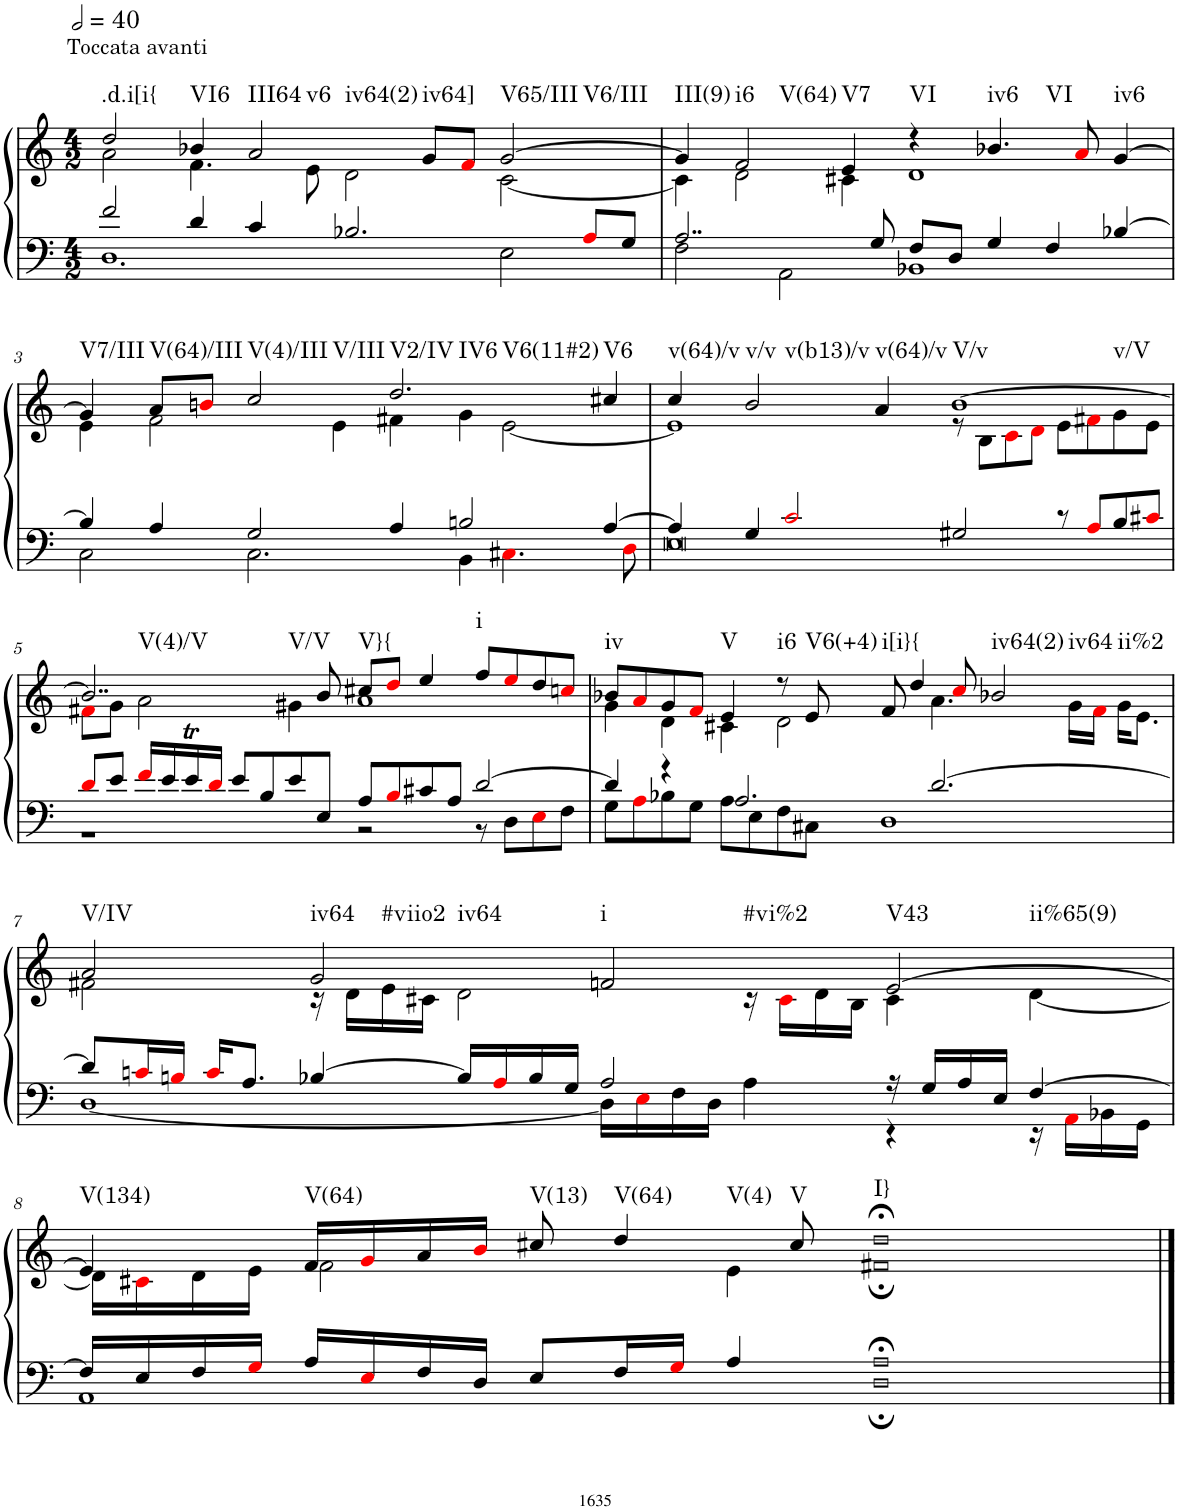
**kern	**kern	**harte
*part1	*part1	*part1
*staff2	*staff1	*
*I"Organ	*	*
*clefF4	*clefG2	*
*k[]	*k[]	*
*M4/2	*M4/2	*
*MM80	*MM80	*
=1	=1	=1
*^	*^	*
!	!	!LO:TX:a:t=Toccata avanti	!	!LO:H:kt=.d.i[i{
2f/	1.D	2dd/	2a\	N
!	!	!	!	!LO:H:kt=VI6
4d/	.	4b-X/	4.f\	N
!	!	!	!	!LO:H:n=1:kt=III64
!	!	!	!	!LO:H:n=2:kt=v6
!	!	!	!	!LO:H:n=3:kt=iv64(2)
4c/	.	2a/	.	N N N
.	.	.	8e\	.
2.B-X/	.	.	2d\	.
!	!	!	!	!LO:H:kt=iv64]
.	.	8g/L	.	N
.	.	8fi/J	.	.
!	!	!	!	!LO:H:n=1:kt=V65/III
!	!	!	!	!LO:H:n=2:kt=V6/III
.	2E\	[2g/	[2c\	N N
8Ai/L	.	.	.	.
8G/J	.	.	.	.
=2	=2	=2	=2	=2
!	!	!	!	!LO:H:kt=III(9)
2..A/	2F\	4g/]	4c\]	N
!	!	!	!	!LO:H:n=1:kt=i6
!	!	!	!	!LO:H:n=2:kt=V(64)
.	.	2f/	2d\	N N
.	2AA\	.	.	.
!	!	!	!	!LO:H:kt=V7
.	.	4e/	4c#X\	N
8G/	.	.	.	.
!	!	!	!	!LO:H:kt=VI
8F/L	1BB-X	4r	1d	N
8D/J	.	.	.	.
!	!	!	!	!LO:H:n=1:kt=iv6
!	!	!	!	!LO:H:n=2:kt=VI
4G/	.	4.b-X/	.	N N
4F/	.	.	.	.
.	.	8ai/	.	.
!	!	!	!	!LO:H:kt=iv6
[4B-X/	.	[4g/	.	N
!!LO:LB:g=z	!!
=3	=3	=3	=3	=3
!	!	!	!	!LO:H:kt=V7/III
4B-/]	2C\	4g/]	4e\	N
!	!	!	!	!LO:H:kt=V(64)/III
4A/	.	8a/L	2f\	N
.	.	8bni/J	.	.
!	!	!	!	!LO:H:n=1:kt=V(4)/III
!	!	!	!	!LO:H:n=2:kt=V/III
2G/	2.C\	2cc/	.	N N
.	.	.	4e\	.
!	!	!	!	!LO:H:n=1:kt=V2/IV
!	!	!	!	!LO:H:n=2:kt=IV6
!	!	!	!	!LO:H:n=3:kt=V6(11#2)
4A/	.	2.dd/	4f#X\	N N N
2Bn/	4BB\	.	4g\	.
.	4.C#Xi\	.	[2e\	.
!	!	!	!	!LO:H:kt=V6
[4A/	.	4cc#X/	.	N
.	8Di\	.	.	.
=4	=4	=4	=4	=4
!	!	!	!	!LO:H:kt=v(64)/v
4A/]	0E	4cc/	1e]	N
!	!	!	!	!LO:H:n=1:kt=v/v
!	!	!	!	!LO:H:n=2:kt=v(b13)/v
4G/	.	2b/	.	N N
2ci/	.	.	.	.
!	!	!	!	!LO:H:kt=v(64)/v
.	.	4a/	.	N
!	!	!	!	!LO:H:n=1:kt=V/v
!	!	!	!	!LO:H:n=2:kt=v/V
2G#X/	.	[1b	8r	N N
.	.	.	8B\L	.
.	.	.	8ci\	.
.	.	.	8di\J	.
8r	.	.	8e\L	.
8Ai/L	.	.	8f#Xi\	.
8B/	.	.	8g\	.
8c#Xi/J	.	.	8e\J	.
!!LO:LB:g=z	!!
=5	=5	=5	=5	=5
!	!	!	!	!LO:H:n=1:kt=V(4)/V
!	!	!	!	!LO:H:n=2:kt=V/V
8di/L	1r	2..b/]	8f#Xi\L	N N
8e/J	.	.	8g\J	.
16fi/LL	.	.	2a\	.
16e/	.	.	.	.
16et/	.	.	.	.
16di/JJ	.	.	.	.
8e/L	.	.	.	.
8B/	.	.	.	.
8e/	.	.	4g#X\	.
8E/J	.	8b/	.	.
!	!	!	!	!LO:H:kt=V}{
8A/L	2r	8cc#X/L	1a	N
8Bi/	.	8ddi/J	.	.
8c#X/	.	4ee/	.	.
8A/J	.	.	.	.
!	!	!	!	!LO:H:kt=i
[2d/	8r	8ff/L	.	N
.	8D\L	8eei/	.	.
.	8Ei\	8dd/	.	.
.	8F\J	8ccni/J	.	.
=6	=6	=6	=6	=6
!	!	!	!	!LO:H:kt=iv
4d/]	8G\L	8b-X/L	4g\	N
.	8Ai\	8ai/	.	.
4r	8B-X\	8g/	4d\	.
.	8G\J	8fi/J	.	.
!	!	!	!	!LO:H:kt=V
2.A/	8A\L	4e/	4c#X\	N
.	8E\	.	.	.
!	!	!	!	!LO:H:kt=i6
.	8F\	8r	2d\	N
!	!	!	!	!LO:H:kt=V6(+4)
.	8C#X\J	8e/	.	N
!	!	!	!	!LO:H:kt=i[i}{
.	1D	8f/	.	N
.	.	4dd/	.	.
[2.d/	.	.	4.a\	.
.	.	8cci/	.	.
!	!	!	!	!LO:H:n=1:kt=iv64(2)
!	!	!	!	!LO:H:n=2:kt=iv64
!	!	!	!	!LO:H:n=3:kt=ii%2
.	.	2b-X/	.	N N N
.	.	.	16g\LL	.
.	.	.	16fi\JJ	.
.	.	.	16g\KL	.
.	.	.	8.e\J	.
!!LO:LB:g=z	!!
=7	=7	=7	=7	=7
!	!	!	!	!LO:H:kt=V/IV
8d/L]	[1D	2a/	2f#X\	N
16cni/L	.	.	.	.
16Bni/JJ	.	.	.	.
16ci/KL	.	.	.	.
8.A/J	.	.	.	.
!	!	!	!	!LO:H:n=1:kt=iv64
!	!	!	!	!LO:H:n=2:kt=#viio2
!	!	!	!	!LO:H:n=3:kt=iv64
[4B-X/	.	2g/	16r	N N N
.	.	.	16d\LL	.
.	.	.	16e\	.
.	.	.	16c#X\JJ	.
16B-/LL]	.	.	2d\	.
16Ai/	.	.	.	.
16B-/	.	.	.	.
16G/JJ	.	.	.	.
!	!	!	!	!LO:H:n=1:kt=i
!	!	!	!	!LO:H:n=2:kt=#vi%2
2A/	16D\LL]	2fn/	.	N N
.	16Ei\	.	.	.
.	16F\	.	.	.
.	16D\JJ	.	.	.
.	4A\	.	16r	.
.	.	.	16c#i\LL	.
.	.	.	16d\	.
.	.	.	16B\JJ	.
!	!	!	!	!LO:H:n=1:kt=V43
!	!	!	!	!LO:H:n=2:kt=ii%65(9)
16r	4r	[2e/	4c#\	N N
16G/LL	.	.	.	.
16A/	.	.	.	.
16E/JJ	.	.	.	.
[4F/	16r	.	[4d\	.
.	16AAi\LL	.	.	.
.	16BB-X\	.	.	.
.	16GG\JJ	.	.	.
!!LO:LB:g=z	!!
=8	=8	=8	=8	=8
!	!	!	!	!LO:H:kt=V(134)
16F/LL]	1AA	4e/]	16d\LL]	N
16E/	.	.	16c#Xi\	.
16F/	.	.	16d\	.
16Gi/JJ	.	.	16e\JJ	.
!	!	!	!	!LO:H:kt=V(64)
16A/LL	.	16f/LL	2f\	N
16Ei/	.	16gi/	.	.
16F/	.	16a/	.	.
16D/JJ	.	16bi/JJ	.	.
!	!	!	!	!LO:H:kt=V(13)
8E/L	.	8cc#X/	.	N
!	!	!	!	!LO:H:n=1:kt=V(64)
!	!	!	!	!LO:H:n=2:kt=V(4)
16F/L	.	4dd/	.	N N
16Gi/JJ	.	.	.	.
4A/	.	.	4e\	.
!	!	!	!	!LO:H:kt=V
.	.	8cc#/	.	N
!	!	!	!	!LO:H:kt=I}
1A;<	1D;	1dd;<	1f#X;	N
*v	*v	*	*	*
*	*v	*v	*
==	==	==
*-	*-	*-
